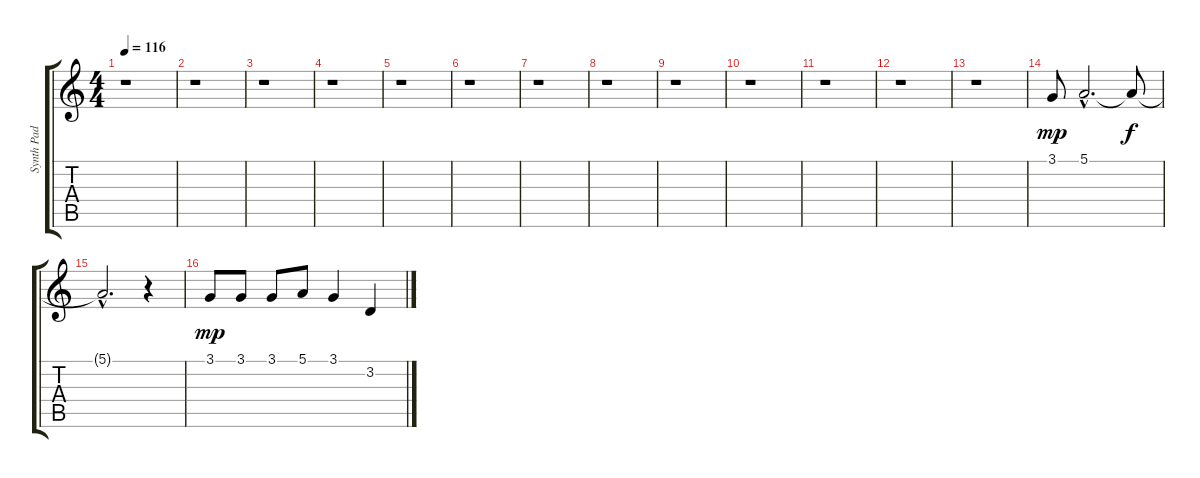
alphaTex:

\track ("Synth Pad (Halo)    " "Synth Pad ") {instrument pad7halo}
\staff {score tabs}
\tuning (E4 B3 G3 D3 A2 E2) {hide}
\ts (4 4)
\tempo 116
\clef g2
\ks c
r.1{dy mp instrument pad7halo} |
r.1 |
r.1 |
r.1 |
r.1 |
r.1 |
r.1 |
r.1 |
r.1 |
r.1 |
r.1 |
r.1 |
r.1 |
3.1.8 5.1{hac}.2{d} 5.1{t}.8{dy f} |
5.1{hac t}.2{d} r.4 |
3.1.8{dy mp volume 16} 3.1.8 3.1.8 5.1.8 3.1.4 3.2.4
